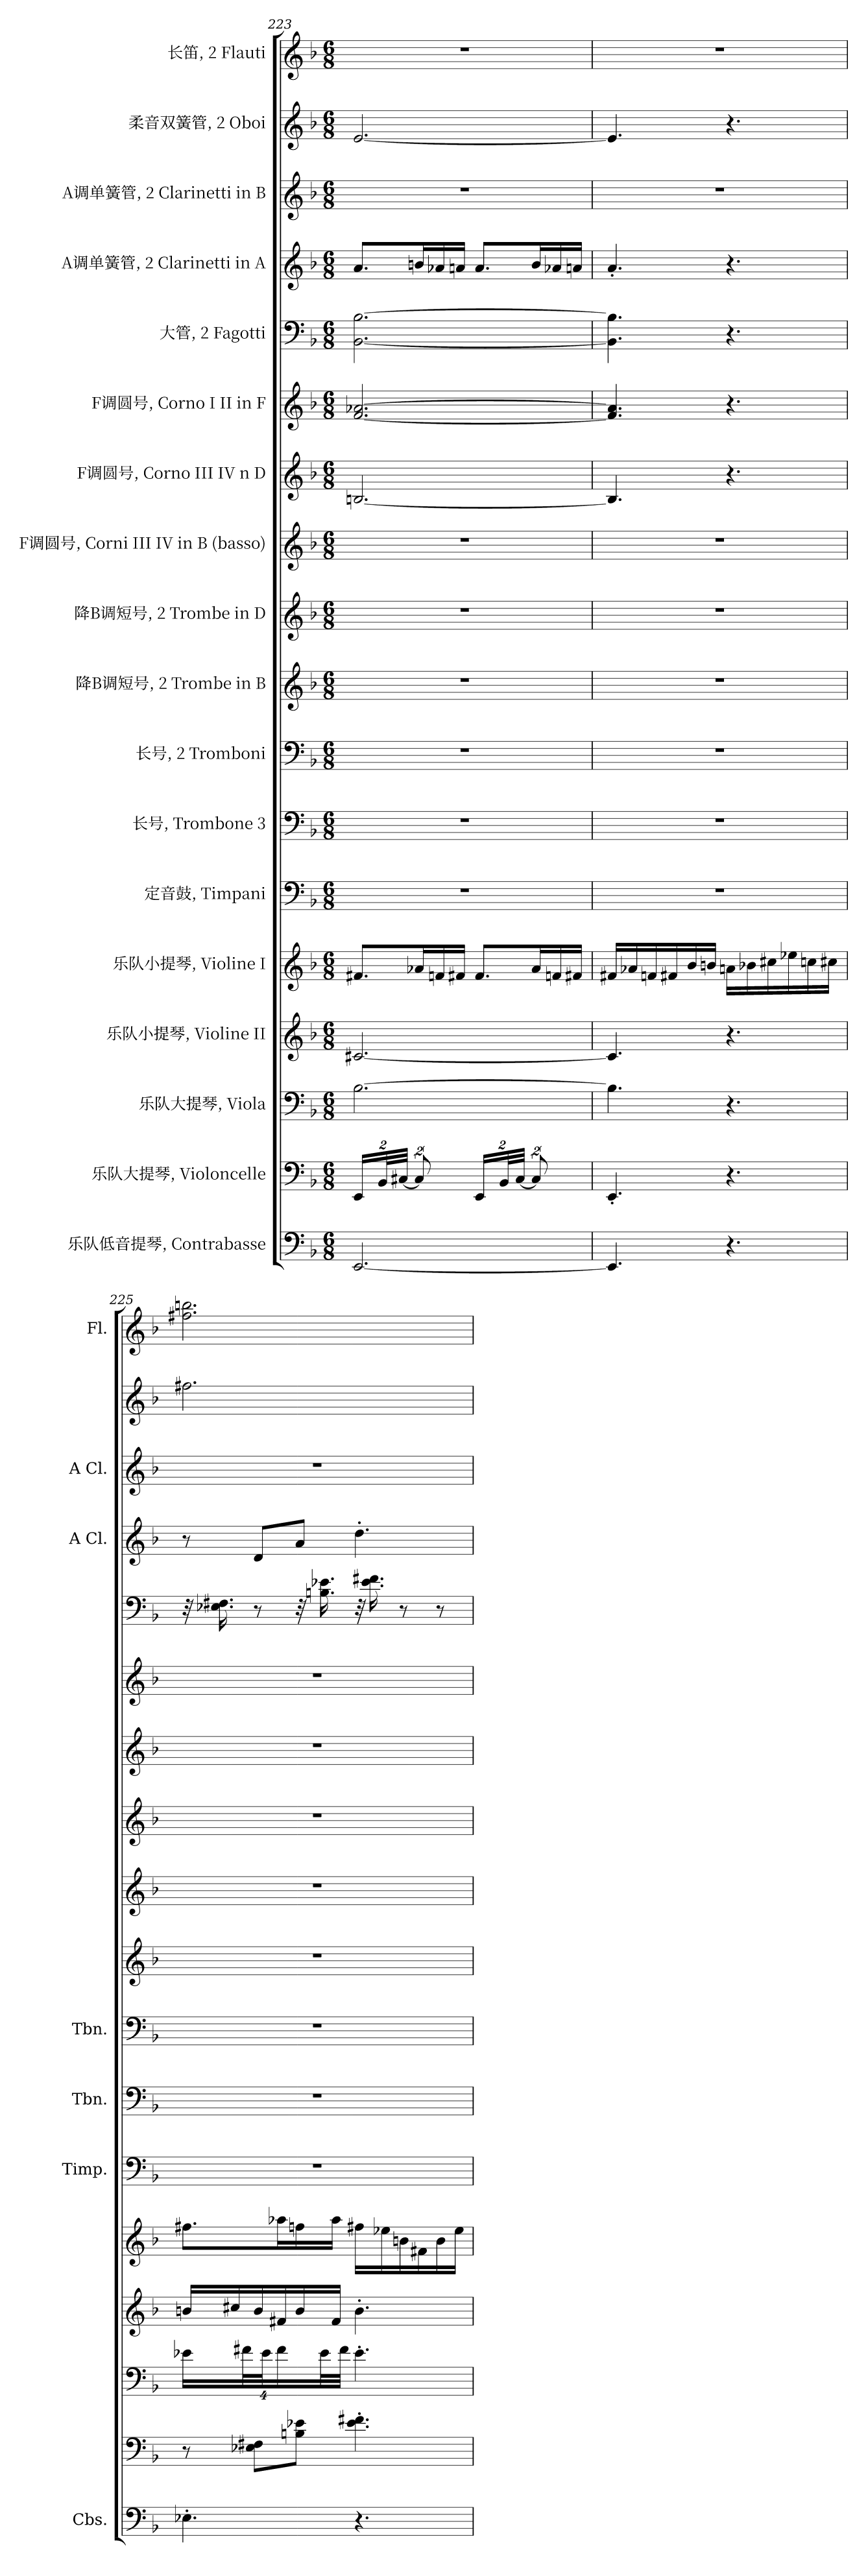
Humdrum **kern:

**kern	**kern	**kern	**kern	**kern	**kern	**kern	**kern	**kern	**kern	**kern	**kern	**kern	**kern	**kern	**kern	**kern	**kern
*part18	*part17	*part16	*part15	*part14	*part13	*part12	*part11	*part10	*part9	*part8	*part7	*part6	*part5	*part4	*part3	*part2	*part1
*staff18	*staff17	*staff16	*staff15	*staff14	*staff13	*staff12	*staff11	*staff10	*staff9	*staff8	*staff7	*staff6	*staff5	*staff4	*staff3	*staff2	*staff1
*I"乐队低音提琴, Contrabasse	*I"乐队大提琴, Violoncelle	*I"乐队大提琴, Viola	*I"乐队小提琴, Violine II	*I"乐队小提琴, Violine I	*I"定音鼓, Timpani	*I"长号, Trombone 3	*I"长号, 2 Tromboni	*I"降B调短号, 2 Trombe in B	*I"降B调短号, 2 Trombe in D	*I"F调圆号, Corni III IV in B (basso)	*I"F调圆号, Corno III IV n D	*I"F调圆号, Corno I II in F	*I"大管, 2 Fagotti	*I"A调单簧管, 2 Clarinetti in A	*I"A调单簧管, 2 Clarinetti in B	*I"柔音双簧管, 2 Oboi	*I"长笛, 2 Flauti
*I'Cbs.	*	*	*	*	*I'Timp.	*I'Tbn.	*I'Tbn.	*	*	*	*	*	*	*I'A Cl.	*I'A Cl.	*	*I'Fl.
*clefF4	*clefF4	*clefF4	*clefG2	*clefG2	*clefF4	*clefF4	*clefF4	*clefG2	*clefG2	*clefG2	*clefG2	*clefG2	*clefF4	*clefG2	*clefG2	*clefG2	*clefG2
*ITrd7c12	*	*	*	*	*	*	*	*ITrd1c2	*ITrd1c2	*ITrd4c7	*ITrd4c7	*ITrd4c7	*	*ITrd2c3	*ITrd2c3	*ITrd2c3	*
*k[b-]	*k[b-]	*k[b-]	*k[b-]	*k[b-]	*k[b-]	*k[b-]	*k[b-]	*k[b-e-a-]	*k[b-e-a-]	*k[b-e-]	*k[b-e-]	*k[b-e-]	*k[b-]	*k[f#c#]	*k[f#c#]	*k[f#c#]	*k[b-]
*M6/8	*M6/8	*M6/8	*M6/8	*M6/8	*M6/8	*M6/8	*M6/8	*M6/8	*M6/8	*M6/8	*M6/8	*M6/8	*M6/8	*M6/8	*M6/8	*M6/8	*M6/8
=223	=223	=223	=223	=223	=223	=223	=223	=223	=223	=223	=223	=223	=223	=223	=223	=223	=223
[2.EEE/	32%3EE/L	[2.B-\	[2.c#X/	8.f#X/L	2.r	2.r	2.r	2.r	2.r	2.r	[2.En/	[2.B-/ [2.d-X/	[2.BB-\ [2.B-\	8.f#/L	2.r	[2.c#/	2.r
.	64%3BB-/L	.	.	.	.	.	.	.	.	.	.	.	.	.	.	.	.
.	[64%3C#X/JJ	.	.	.	.	.	.	.	.	.	.	.	.	.	.	.	.
.	16%3C#/]	.	.	16a-X/L	.	.	.	.	.	.	.	.	.	16g#X/L	.	.	.
.	.	.	.	16fn/	.	.	.	.	.	.	.	.	.	16fn/	.	.	.
.	.	.	.	16f#X/JJ	.	.	.	.	.	.	.	.	.	16f#X/JJ	.	.	.
.	32%3EE/L	.	.	8.f#/L	.	.	.	.	.	.	.	.	.	8.f#/L	.	.	.
.	64%3BB-/L	.	.	.	.	.	.	.	.	.	.	.	.	.	.	.	.
.	[64%3C#/JJ	.	.	.	.	.	.	.	.	.	.	.	.	.	.	.	.
.	16%3C#/]	.	.	16a-/L	.	.	.	.	.	.	.	.	.	16g#/L	.	.	.
.	.	.	.	16fn/	.	.	.	.	.	.	.	.	.	16fn/	.	.	.
.	.	.	.	16f#X/JJ	.	.	.	.	.	.	.	.	.	16f#X/JJ	.	.	.
!!LO:PB:g=z
=224	=224	=224	=224	=224	=224	=224	=224	=224	=224	=224	=224	=224	=224	=224	=224	=224	=224
*	*	*	*	*	*	*	*	*	*	*	*	*	*	*	*	*	*MM93
4.EEE/]	4.EE'/	4.B-\]	4.c#/]	16f#X/LL	2.r	2.r	2.r	2.r	2.r	2.r	4.E/]	4.B-/] 4.d-/]	4.BB-\] 4.B-\]	4.f#'/	2.r	4.c#/]	2.r
.	.	.	.	16a-X/	.	.	.	.	.	.	.	.	.	.	.	.	.
.	.	.	.	16fn/	.	.	.	.	.	.	.	.	.	.	.	.	.
.	.	.	.	16f#X/	.	.	.	.	.	.	.	.	.	.	.	.	.
.	.	.	.	16b-/	.	.	.	.	.	.	.	.	.	.	.	.	.
.	.	.	.	16bn/JJ	.	.	.	.	.	.	.	.	.	.	.	.	.
4.r	4.r	4.r	4.r	16an\LL	.	.	.	.	.	.	4.r	4.r	4.r	4.r	.	4.r	.
.	.	.	.	16b-X\	.	.	.	.	.	.	.	.	.	.	.	.	.
.	.	.	.	16cc#X\	.	.	.	.	.	.	.	.	.	.	.	.	.
.	.	.	.	16ee-X\	.	.	.	.	.	.	.	.	.	.	.	.	.
.	.	.	.	16ccn\	.	.	.	.	.	.	.	.	.	.	.	.	.
.	.	.	.	16cc#X\JJ	.	.	.	.	.	.	.	.	.	.	.	.	.
!!LO:PB:g=z
=225	=225	=225	=225	=225	=225	=225	=225	=225	=225	=225	=225	=225	=225	=225	=225	=225	=225
*	*	*Xbrackettup	*	*	*	*	*	*	*	*	*	*	*	*	*	*	*
*	*	*	*	*	*	*	*	*	*	*	*	*	*	*	*	*	*MM89
4.EE-X'\	8r	32%3e-X\L	16bn/LL	8.ff#X\L	2.r	2.r	2.r	2.r	2.r	2.r	2.r	2.r	32r	8r	2.r	2.dd#X\	2.ff#X\ 2.bbn\
.	.	.	.	.	.	.	.	.	.	.	.	.	16.E-X\ 16.F#X\	.	.	.	.
.	.	.	16cc#X/	.	.	.	.	.	.	.	.	.	.	.	.	.	.
.	.	64%3f#X\L	.	.	.	.	.	.	.	.	.	.	.	.	.	.	.
.	8E-X\ 8F#X\L	.	16b/	.	.	.	.	.	.	.	.	.	8r	8B/L	.	.	.
.	.	64%3e-\J	.	.	.	.	.	.	.	.	.	.	.	.	.	.	.
.	.	32%3f#\	16f#X/	16aa-X\L	.	.	.	.	.	.	.	.	.	.	.	.	.
.	8Bn\ 8e-X\J	.	16b/	16ffn\	.	.	.	.	.	.	.	.	32r	8f#/J	.	.	.
.	.	64%3e-\L	.	.	.	.	.	.	.	.	.	.	16.Bn\ 16.e-X\	.	.	.	.
.	.	.	16f#/JJ	16aa-\JJ	.	.	.	.	.	.	.	.	.	.	.	.	.
.	.	64%3f#\JJ	.	.	.	.	.	.	.	.	.	.	.	.	.	.	.
4.r	4.e-\' 4.f#X\'	4.e-'\	4.b'\	16ff#X\LL	.	.	.	.	.	.	.	.	32r	4.b'\	.	.	.
.	.	.	.	.	.	.	.	.	.	.	.	.	16.e-\ 16.f#X\	.	.	.	.
.	.	.	.	16ee-X\	.	.	.	.	.	.	.	.	.	.	.	.	.
.	.	.	.	16bn\	.	.	.	.	.	.	.	.	8r	.	.	.	.
.	.	.	.	16f#X\	.	.	.	.	.	.	.	.	.	.	.	.	.
.	.	.	.	16b\	.	.	.	.	.	.	.	.	8r	.	.	.	.
.	.	.	.	16ee-\JJ	.	.	.	.	.	.	.	.	.	.	.	.	.
=	=	=	=	=	=	=	=	=	=	=	=	=	=	=	=	=	=
*-	*-	*-	*-	*-	*-	*-	*-	*-	*-	*-	*-	*-	*-	*-	*-	*-	*-
